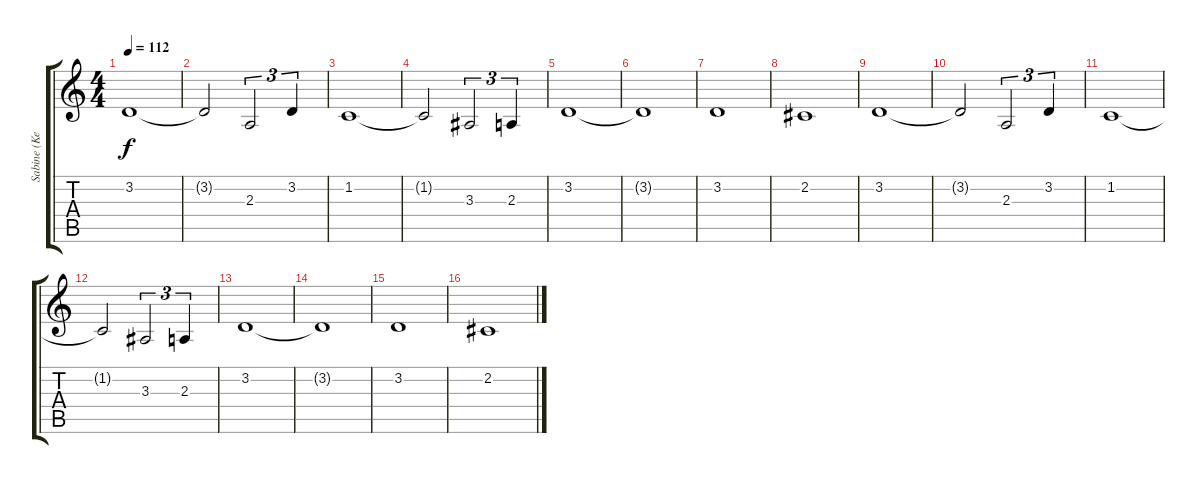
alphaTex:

\track ("Sabine (KeybMid)" "Sabine (Ke") {instrument stringensemble1}
\staff {score tabs}
\tuning (E4 B3 G3 D3 A2 E2) {hide}
\ts (4 4)
\tempo 112
\clef g2
\ks c
3.2.1{dy f volume 15} |
3.2{t}.2 2.3.2{tu (3 2)} 3.2.4{tu (3 2)} |
1.2.1 |
1.2{t}.2 3.3.2{tu (3 2)} 2.3.4{tu (3 2)} |
3.2.1 |
3.2{t}.1 |
3.2.1 |
2.2.1 |
3.2.1 |
3.2{t}.2 2.3.2{tu (3 2)} 3.2.4{tu (3 2)} |
1.2.1 |
1.2{t}.2 3.3.2{tu (3 2)} 2.3.4{tu (3 2)} |
3.2.1 |
3.2{t}.1 |
3.2.1 |
2.2.1
